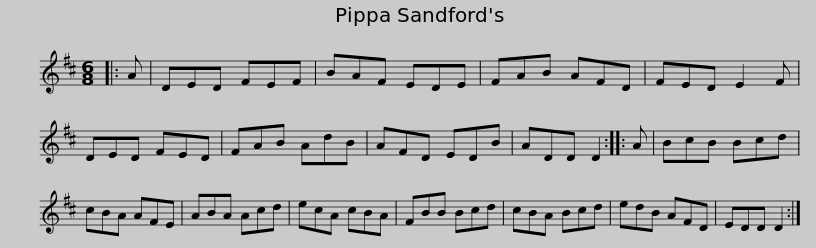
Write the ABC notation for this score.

X:1
L:1/8
M:6/8
I:linebreak $
K:D
V:1 treble
V:1
|: A | DED FEF | BAF EDE | FAB AFD | FED E2 F | %5
 DED FED | FAB AdB | AFD EDB |$ ADD D2 :: A | %10
 BcB Bcd | cBA AFE | ABA Acd | ecA cBA | FBB Bcd | %15
 cBA Bcd |$ edB AFD | EDD D2 :| %18
